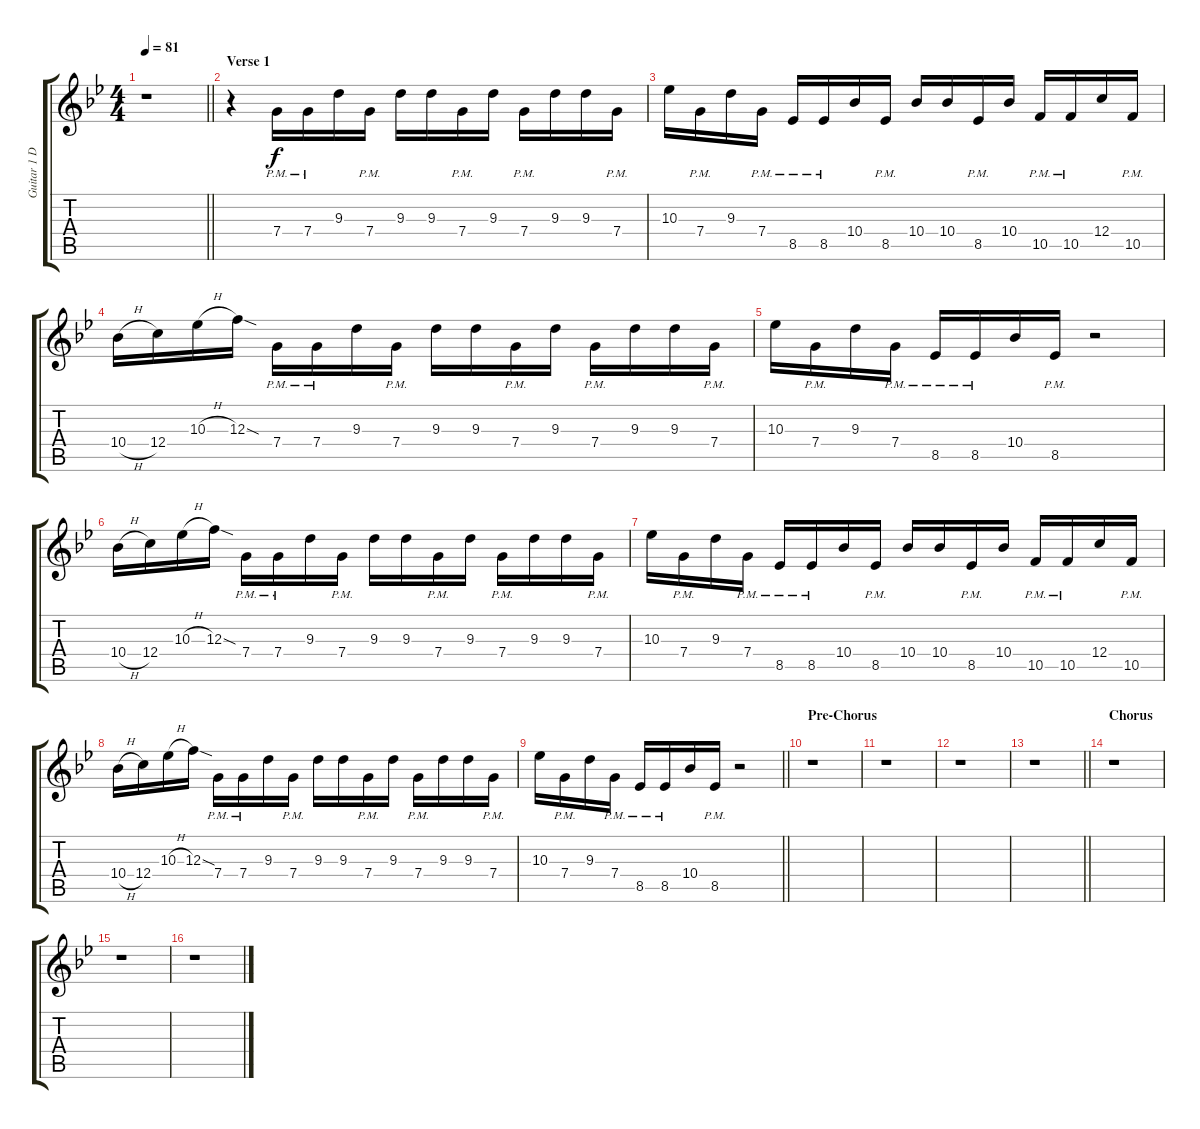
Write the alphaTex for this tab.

\track ("Guitar 1 Delay" "Guitar 1 D") {instrument electricguitarclean}
\staff {score tabs}
\tuning (D4 A3 F3 C3 G2 C2) {hide}
\ts (4 4)
\tempo 81
\clef g2
\barLineRight lightlight
\ks gminor
r.1{dy f} |
\section ("" "Verse 1")
r.4 7.4{pm}.16 7.4{pm}.16 9.3.16 7.4{pm}.16 9.3.16 9.3.16 7.4{pm}.16 9.3.16 7.4{pm}.16 9.3.16 9.3.16 7.4{pm}.16 |
10.3.16 7.4{pm}.16 9.3.16 7.4{pm}.16 8.5{pm}.16 8.5{pm}.16 10.4.16 8.5{pm}.16 10.4.16 10.4.16 8.5{pm}.16 10.4.16 10.5{pm}.16 10.5{pm}.16 12.4.16 10.5{pm}.16 |
10.4{h}.16 12.4.16 10.3{h}.16 12.3{sod}.16 7.4{pm}.16 7.4{pm}.16 9.3.16 7.4{pm}.16 9.3.16 9.3.16 7.4{pm}.16 9.3.16 7.4{pm}.16 9.3.16 9.3.16 7.4{pm}.16 |
10.3.16 7.4{pm}.16 9.3.16 7.4{pm}.16 8.5{pm}.16 8.5{pm}.16 10.4.16 8.5{pm}.16 r.2 |
10.4{h}.16 12.4.16 10.3{h}.16 12.3{sod}.16 7.4{pm}.16 7.4{pm}.16 9.3.16 7.4{pm}.16 9.3.16 9.3.16 7.4{pm}.16 9.3.16 7.4{pm}.16 9.3.16 9.3.16 7.4{pm}.16 |
10.3.16 7.4{pm}.16 9.3.16 7.4{pm}.16 8.5{pm}.16 8.5{pm}.16 10.4.16 8.5{pm}.16 10.4.16 10.4.16 8.5{pm}.16 10.4.16 10.5{pm}.16 10.5{pm}.16 12.4.16 10.5{pm}.16 |
10.4{h}.16 12.4.16 10.3{h}.16 12.3{sod}.16 7.4{pm}.16 7.4{pm}.16 9.3.16 7.4{pm}.16 9.3.16 9.3.16 7.4{pm}.16 9.3.16 7.4{pm}.16 9.3.16 9.3.16 7.4{pm}.16 |
\barLineRight lightlight
10.3.16 7.4{pm}.16 9.3.16 7.4{pm}.16 8.5{pm}.16 8.5{pm}.16 10.4.16 8.5{pm}.16 r.2 |
\section ("" "Pre-Chorus")
r.1 |
r.1 |
r.1 |
\barLineRight lightlight
r.1 |
\section ("" "Chorus")
r.1 |
r.1 |
r.1
